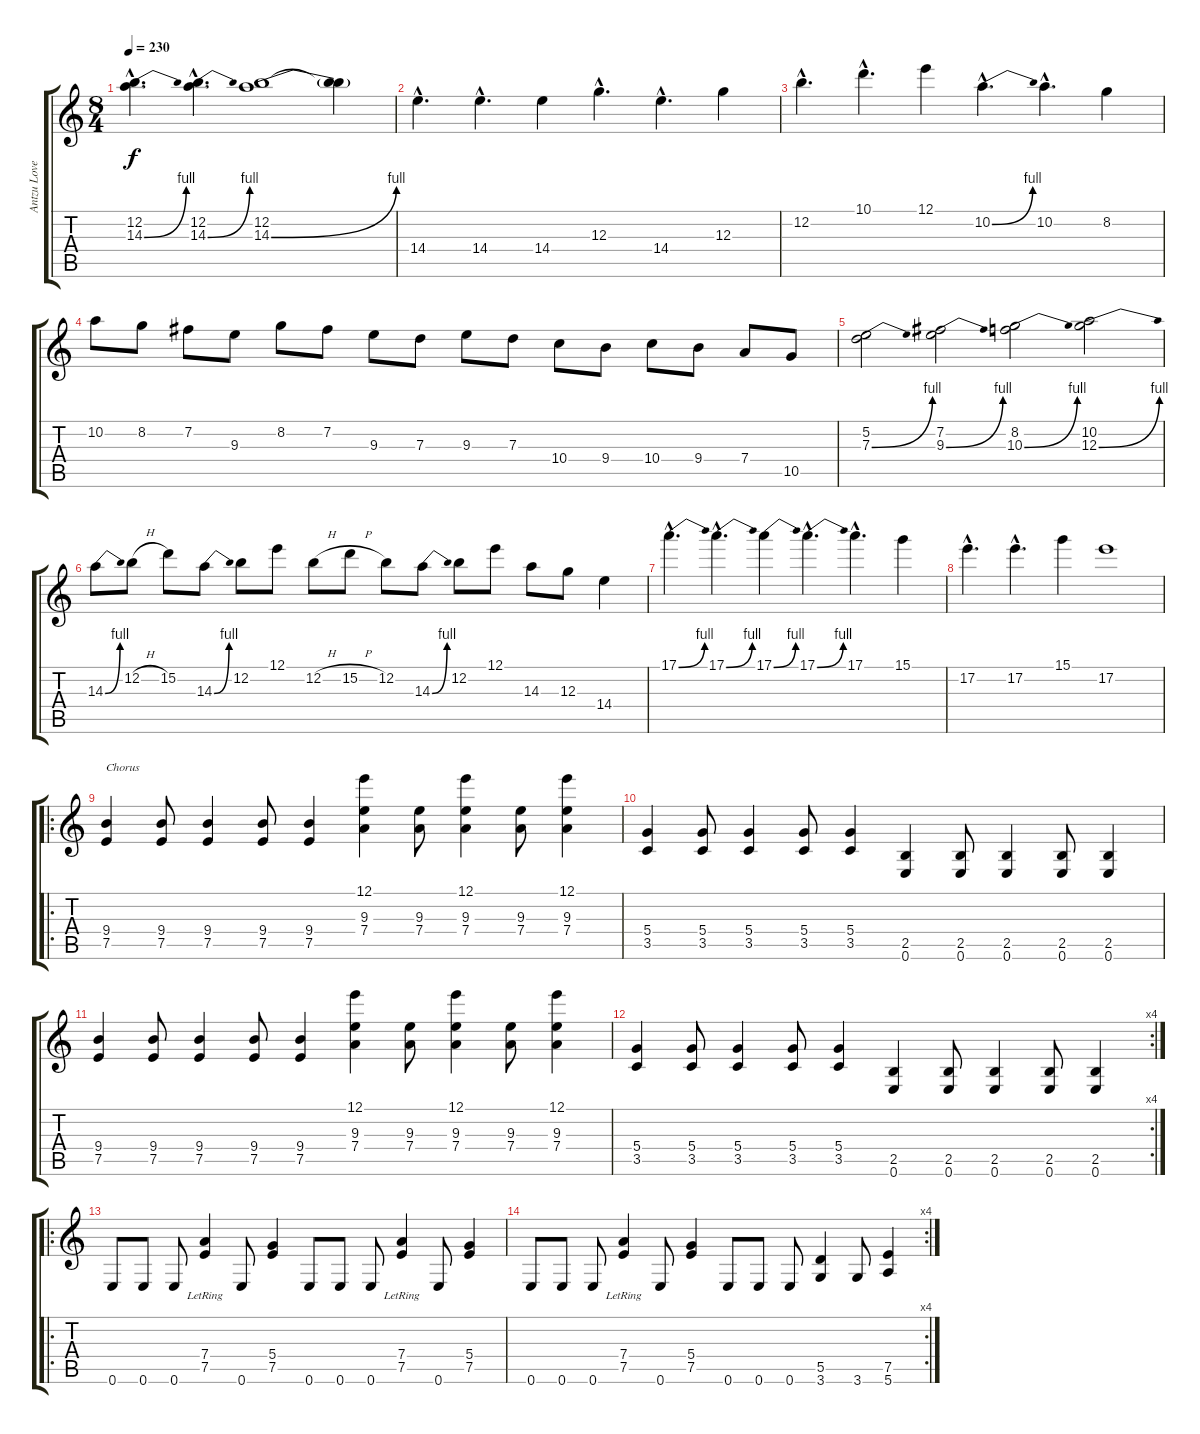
\track ("Antzu Lover" "Antzu Love") {instrument overdrivenguitar}
\staff {score tabs}
\tuning (E4 B3 G3 D3 A2 E2) {hide}
\ts (8 4)
\tempo 230
\clef g2
\ks c
(12.2{hac} 14.3{be (bend 0 0 60 4) hac}).4{d dy f} (12.2{hac} 14.3{be (bend 0 0 60 4) hac}).4{d} (12.2 14.3{be (bend 0 0 60 4)}).1 (12.2{t} 14.3{t}).4 |
14.4{hac}.4{d} 14.4{hac}.4{d} 14.4.4 12.3{hac}.4{d} 14.4{hac}.4{d} 12.3.4 |
12.2{hac}.4{d} 10.1{hac}.4{d} 12.1.4 10.2{be (bend 0 0 60 4) hac}.4{d} 10.2{hac}.4{d} 8.2.4 |
10.2.8 8.2.8 7.2.8 9.3.8 8.2.8 7.2.8 9.3.8 7.3.8 9.3.8 7.3.8 10.4.8 9.4.8 10.4.8 9.4.8 7.4.8 10.5.8 |
(5.2 7.3{be (bend 0 0 60 4)}).2 (7.2 9.3{be (bend 0 0 60 4)}).2 (8.2 10.3{be (bend 0 0 60 4)}).2 (10.2 12.3{be (bend 0 0 60 4)}).2 |
14.3{be (bend 0 0 60 4)}.8 12.2{h}.8 15.2.8 14.3{be (bend 0 0 60 4)}.8 12.2.8 12.1.8 12.2{h}.8 15.2{h}.8 12.2.8 14.3{be (bend 0 0 60 4)}.8 12.2.8 12.1.8 14.3.8 12.3.8 14.4.4 |
17.1{be (bend 0 0 60 4) hac}.4{d} 17.1{be (bend 0 0 60 4) hac}.4{d} 17.1{be (bend 0 0 60 4)}.4 17.1{be (bend 0 0 60 4) hac}.4{d} 17.1{hac}.4{d} 15.1.4 |
17.2{hac}.4{d} 17.2{hac}.4{d} 15.1.4 17.2.1 |
\ro
(9.4 7.5).4{txt "Chorus"} (9.4 7.5).8 (9.4 7.5).4 (9.4 7.5).8 (9.4 7.5).4 (12.1 9.3 7.4).4 (9.3 7.4).8 (12.1 9.3 7.4).4 (9.3 7.4).8 (12.1 9.3 7.4).4 |
(5.4 3.5).4 (5.4 3.5).8 (5.4 3.5).4 (5.4 3.5).8 (5.4 3.5).4 (2.5 0.6).4 (2.5 0.6).8 (2.5 0.6).4 (2.5 0.6).8 (2.5 0.6).4 |
(9.4 7.5).4 (9.4 7.5).8 (9.4 7.5).4 (9.4 7.5).8 (9.4 7.5).4 (12.1 9.3 7.4).4 (9.3 7.4).8 (12.1 9.3 7.4).4 (9.3 7.4).8 (12.1 9.3 7.4).4 |
\rc 4
(5.4 3.5).4 (5.4 3.5).8 (5.4 3.5).4 (5.4 3.5).8 (5.4 3.5).4 (2.5 0.6).4 (2.5 0.6).8 (2.5 0.6).4 (2.5 0.6).8 (2.5 0.6).4 |
\ro
0.6.8 0.6.8 0.6.8 (7.4{lr} 7.5).4 0.6.8 (5.4 7.5).4 0.6.8 0.6.8 0.6.8 (7.4{lr} 7.5).4 0.6.8 (5.4 7.5).4 |
\rc 4
0.6.8 0.6.8 0.6.8 (7.4{lr} 7.5).4 0.6.8 (5.4 7.5).4 0.6.8 0.6.8 0.6.8 (5.5 3.6).4 3.6.8 (7.5 5.6).4
